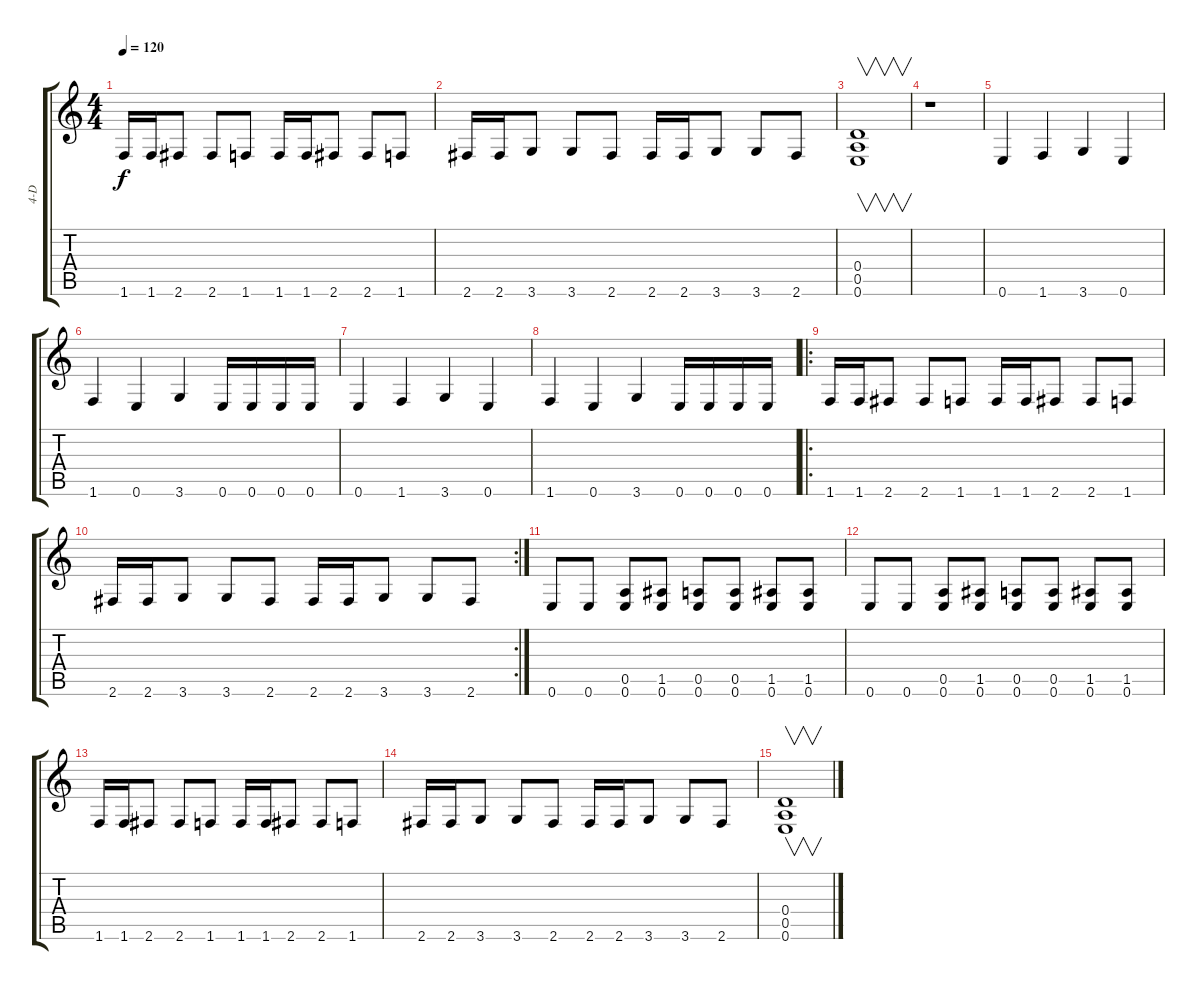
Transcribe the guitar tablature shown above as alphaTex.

\track ("4-D" "4-D") {instrument electricbassfinger}
\staff {score tabs}
\tuning (E4 B3 G3 D3 A2 E2) {hide}
\ts (4 4)
\tempo 120
\clef g2
\ks c
1.6.16{dy f} 1.6.16 2.6.8 2.6.8 1.6.8 1.6.16 1.6.16 2.6.8 2.6.8 1.6.8 |
2.6.16 2.6.16 3.6.8 3.6.8 2.6.8 2.6.16 2.6.16 3.6.8 3.6.8 2.6.8 |
(0.4 0.5 0.6).1{v} |
r.1 |
0.6.4 1.6.4 3.6.4 0.6.4 |
1.6.4 0.6.4 3.6.4 0.6.16 0.6.16 0.6.16 0.6.16 |
0.6.4 1.6.4 3.6.4 0.6.4 |
1.6.4 0.6.4 3.6.4 0.6.16 0.6.16 0.6.16 0.6.16 |
\ro
1.6.16 1.6.16 2.6.8 2.6.8 1.6.8 1.6.16 1.6.16 2.6.8 2.6.8 1.6.8 |
\rc 2
2.6.16 2.6.16 3.6.8 3.6.8 2.6.8 2.6.16 2.6.16 3.6.8 3.6.8 2.6.8 |
0.6.8 0.6.8 (0.5 0.6).8 (1.5 0.6).8 (0.5 0.6).8 (0.5 0.6).8 (1.5 0.6).8 (1.5 0.6).8 |
0.6.8 0.6.8 (0.5 0.6).8 (1.5 0.6).8 (0.5 0.6).8 (0.5 0.6).8 (1.5 0.6).8 (1.5 0.6).8 |
1.6.16 1.6.16 2.6.8 2.6.8 1.6.8 1.6.16 1.6.16 2.6.8 2.6.8 1.6.8 |
2.6.16 2.6.16 3.6.8 3.6.8 2.6.8 2.6.16 2.6.16 3.6.8 3.6.8 2.6.8 |
(0.4 0.5 0.6).1{v}
